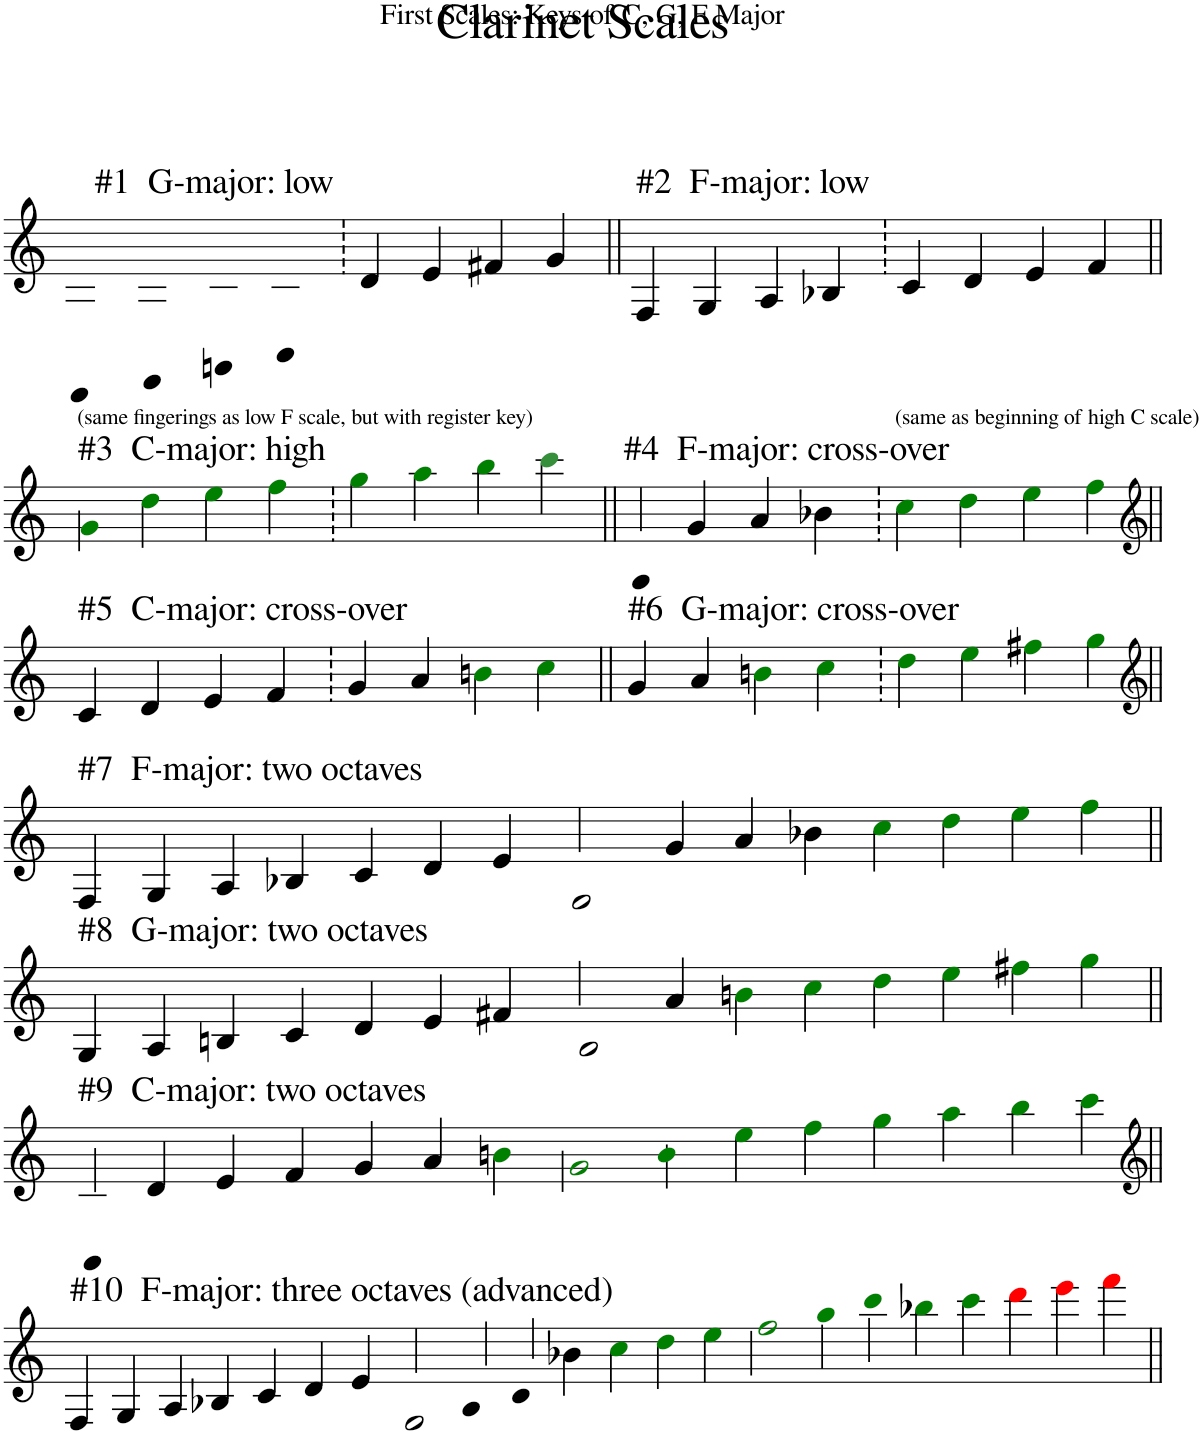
**kern
*part1
*staff1
*I"Bb Clarinet
*I'Cl
*clefG2
*Trd1c2
*k[]
*M4/4
=1
!LO:TX:a:t=#1  G-major&colon; low
4G
4A
4Bn
4c
=2
4d/
4e/
4f#X/
4g/
=3||
!LO:TX:a:t=#2  F-major&colon; low
4F/
4G/
4A/
4B-X/
=4
4c/
4d/
4e/
4f/
!!LO:LB:g=z
=5||
!LO:TX:a:t=#3  C-major&colon; high
!LO:TX:a:t=(same fingerings as low F scale, but with register key)
4cci\
4ddi\
4eei\
4ffi\
=6
4ggi\
4aai\
4bbi\
4cccj\
=7||
!LO:TX:a:t=#4  F-major&colon; cross-over
4f/
4g/
4a/
4b-X\
=8
!LO:TX:a:t=(same as beginning of high C scale)
4cci\
4ddi\
4eei\
4ffi\
!!LO:LB:g=z
=9||
*clefG2
!LO:TX:a:t=#5  C-major&colon; cross-over
4c/
4d/
4e/
4f/
=10
4g/
4a/
4bni\
4cci\
=11||
!LO:TX:a:t=#6  G-major&colon; cross-over
4g/
4a/
4bni\
4cci\
=12
4ddi\
4eei\
4ff#Xi\
4ggi\
!!LO:LB:g=z
=13||
*clefG2
!LO:TX:a:t=#7  F-major&colon; two octaves
4F/
4G/
4A/
4B-X/
4c/
4d/
4e/
2f/
4g/
4a/
4b-X\
4cci\
4ddi\
4eei\
4ffi\
!!LO:LB:g=z
=14||
!LO:TX:a:t=#8  G-major&colon; two octaves
4G/
4A/
4Bn/
4c/
4d/
4e/
4f#X/
2g/
4a/
4bni\
4cci\
4ddi\
4eei\
4ff#Xi\
4ggi\
!!LO:LB:g=z
=15||
!LO:TX:a:t=#9  C-major&colon; two octaves
4c/
4d/
4e/
4f/
4g/
4a/
4bni\
2cci\
4ddi\
4eei\
4ffi\
4ggi\
4aai\
4bbi\
4ccci\
!!LO:LB:g=z
=16||
*clefG2
!LO:TX:a:t=#10  F-major&colon; three octaves (advanced)
4F/
4G/
4A/
4B-X/
4c/
4d/
4e/
2f/
4g/
4a/
4b-X\
4cci\
4ddi\
4eei\
2ffi\
4ggi\
4aai\
4bb-Xi\
4ccci\
4dddZ\
4eeeZ\
4fffZ\
=||
*-
